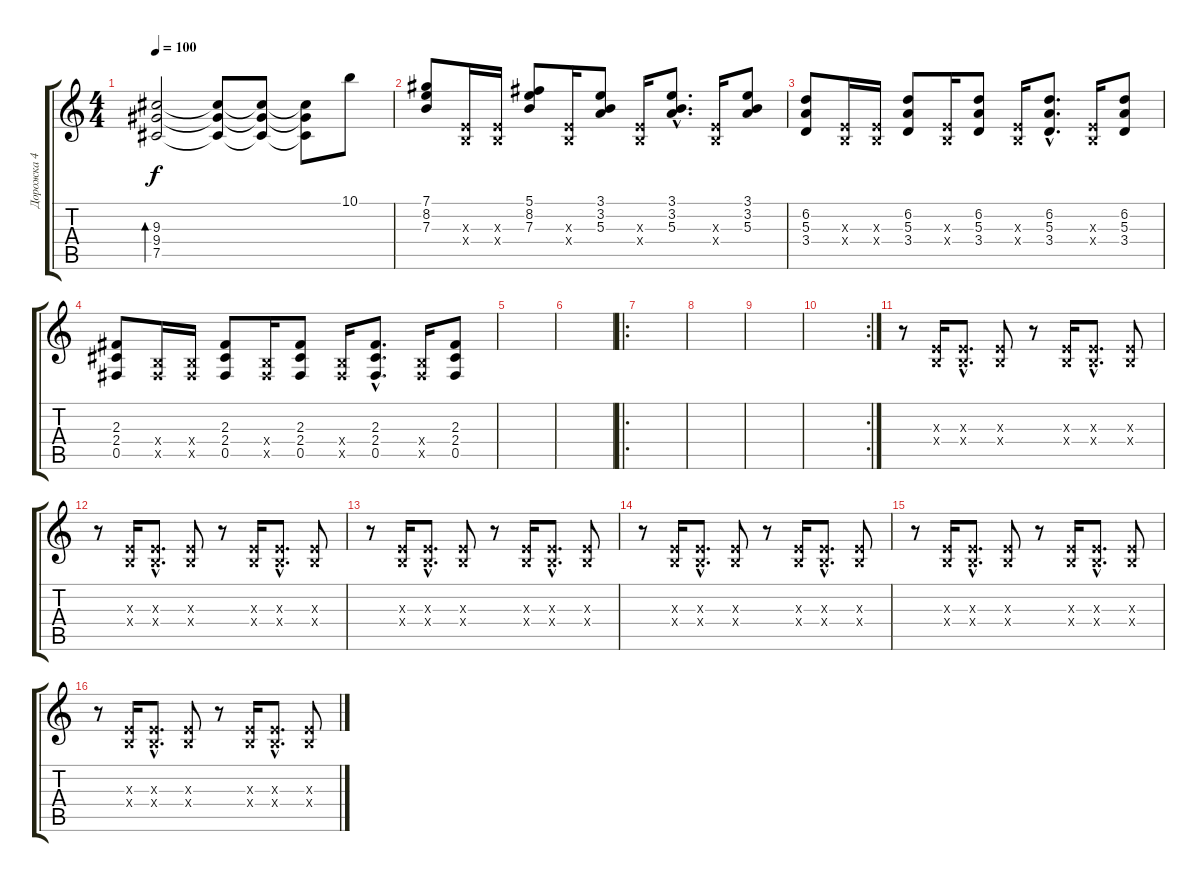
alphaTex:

\track ("Дорожка 4" "Дорожка 4") {instrument electricguitarclean}
\staff {score tabs}
\tuning (Db4 Ab3 E3 B2 Gb2 B1) {hide}
\ts (4 4)
\tempo 100
\clef g2
\ks c
(9.3 9.4 7.5).2{bd 60 dy f} (9.3{t} 9.4{t} 7.5{t}).8 (9.3{t} 9.4{t} 7.5{t}).8 (9.3{t} 9.4{t} 7.5{t}).8 10.1.8 |
(7.1 8.2 7.3).8 (0.3{x} 0.4{x}).16 (0.3{x} 0.4{x}).16 (5.1 8.2 7.3).8 (0.3{x} 0.4{x}).16 (3.1 3.2 5.3).8 (0.3{x} 0.4{x}).16 (3.1{hac} 3.2{hac} 5.3{hac}).8{d} (0.3{x} 0.4{x}).16 (3.1 3.2 5.3).8 |
(6.2 5.3 3.4).8 (0.3{x} 0.4{x}).16 (0.3{x} 0.4{x}).16 (6.2 5.3 3.4).8 (0.3{x} 0.4{x}).16 (6.2 5.3 3.4).8 (0.3{x} 0.4{x}).16 (6.2{hac} 5.3{hac} 3.4{hac}).8{d} (0.3{x} 0.4{x}).16 (6.2 5.3 3.4).8 |
(2.3 2.4 0.5).8 (0.4{x} 0.5{x}).16 (0.4{x} 0.5{x}).16 (2.3 2.4 0.5).8 (0.4{x} 0.5{x}).16 (2.3 2.4 0.5).8 (0.4{x} 0.5{x}).16 (2.3{hac} 2.4{hac} 0.5{hac}).8{d} (0.4{x} 0.5{x}).16 (2.3 2.4 0.5).8 |
|
|
\ro
|
|
|
\rc 2
|
r.8 (0.3{x} 0.4{x}).16 (0.3{hac x} 0.4{hac x}).8{d} (0.3{x} 0.4{x}).8 r.8 (0.3{x} 0.4{x}).16 (0.3{hac x} 0.4{hac x}).8{d} (0.3{x} 0.4{x}).8 |
r.8 (0.3{x} 0.4{x}).16 (0.3{hac x} 0.4{hac x}).8{d} (0.3{x} 0.4{x}).8 r.8 (0.3{x} 0.4{x}).16 (0.3{hac x} 0.4{hac x}).8{d} (0.3{x} 0.4{x}).8 |
r.8 (0.3{x} 0.4{x}).16 (0.3{hac x} 0.4{hac x}).8{d} (0.3{x} 0.4{x}).8 r.8 (0.3{x} 0.4{x}).16 (0.3{hac x} 0.4{hac x}).8{d} (0.3{x} 0.4{x}).8 |
r.8 (0.3{x} 0.4{x}).16 (0.3{hac x} 0.4{hac x}).8{d} (0.3{x} 0.4{x}).8 r.8 (0.3{x} 0.4{x}).16 (0.3{hac x} 0.4{hac x}).8{d} (0.3{x} 0.4{x}).8 |
r.8 (0.3{x} 0.4{x}).16 (0.3{hac x} 0.4{hac x}).8{d} (0.3{x} 0.4{x}).8 r.8 (0.3{x} 0.4{x}).16 (0.3{hac x} 0.4{hac x}).8{d} (0.3{x} 0.4{x}).8 |
r.8 (0.3{x} 0.4{x}).16 (0.3{hac x} 0.4{hac x}).8{d} (0.3{x} 0.4{x}).8 r.8 (0.3{x} 0.4{x}).16 (0.3{hac x} 0.4{hac x}).8{d} (0.3{x} 0.4{x}).8
